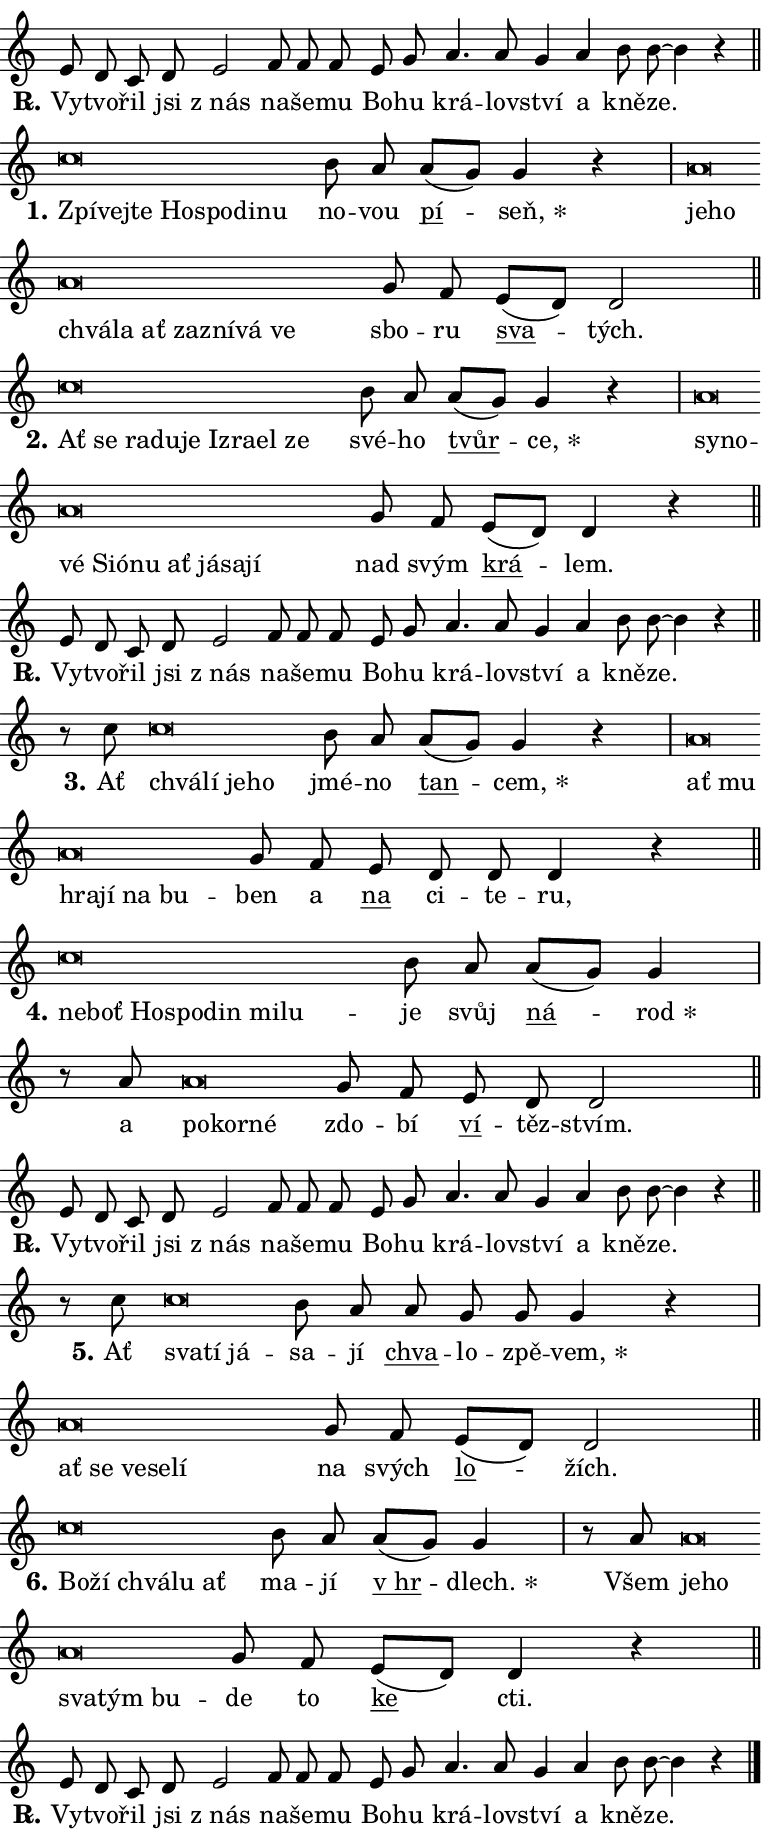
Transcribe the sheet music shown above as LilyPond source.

\version "2.24.0"
\header { tagline = "" }
\paper {
  indent = 0\cm
  top-margin = 0\cm
  right-margin = 0.13\cm % to fit lyric hyphens
  bottom-margin = 0\cm
  left-margin = 0\cm
  paper-width = 13\cm
  page-breaking = #ly:one-page-breaking
  system-system-spacing.basic-distance = #11
  score-system-spacing.basic-distance = #11
  ragged-last = ##f
}


%% Author: Thomas Morley
%% https://lists.gnu.org/archive/html/lilypond-user/2020-05/msg00002.html
#(define (line-position grob)
"Returns position of @var[grob} in current system:
   @code{'start}, if at first time-step
   @code{'end}, if at last time-step
   @code{'middle} otherwise
"
  (let* ((col (ly:item-get-column grob))
         (ln (ly:grob-object col 'left-neighbor))
         (rn (ly:grob-object col 'right-neighbor))
         (col-to-check-left (if (ly:grob? ln) ln col))
         (col-to-check-right (if (ly:grob? rn) rn col))
         (break-dir-left
           (and
             (ly:grob-property col-to-check-left 'non-musical #f)
             (ly:item-break-dir col-to-check-left)))
         (break-dir-right
           (and
             (ly:grob-property col-to-check-right 'non-musical #f)
             (ly:item-break-dir col-to-check-right))))
        (cond ((eqv? 1 break-dir-left) 'start)
              ((eqv? -1 break-dir-right) 'end)
              (else 'middle))))

#(define (tranparent-at-line-position vctor)
  (lambda (grob)
  "Relying on @code{line-position} select the relevant enry from @var{vctor}.
Used to determine transparency,"
    (case (line-position grob)
      ((end) (not (vector-ref vctor 0)))
      ((middle) (not (vector-ref vctor 1)))
      ((start) (not (vector-ref vctor 2))))))

noteHeadBreakVisibility =
#(define-music-function (break-visibility)(vector?)
"Makes @code{NoteHead}s transparent relying on @var{break-visibility}"
#{
  \override NoteHead.transparent =
    #(tranparent-at-line-position break-visibility)
#})

#(define delete-ledgers-for-transparent-note-heads
  (lambda (grob)
    "Reads whether a @code{NoteHead} is transparent.
If so this @code{NoteHead} is removed from @code{'note-heads} from
@var{grob}, which is supposed to be @code{LedgerLineSpanner}.
As a result ledgers are not printed for this @code{NoteHead}"
    (let* ((nhds-array (ly:grob-object grob 'note-heads))
           (nhds-list
             (if (ly:grob-array? nhds-array)
                 (ly:grob-array->list nhds-array)
                 '()))
           ;; Relies on the transparent-property being done before
           ;; Staff.LedgerLineSpanner.after-line-breaking is executed.
           ;; This is fragile ...
           (to-keep
             (remove
               (lambda (nhd)
                 (ly:grob-property nhd 'transparent #f))
               nhds-list)))
      ;; TODO find a better method to iterate over grob-arrays, similiar
      ;; to filter/remove etc for lists
      ;; For now rebuilt from scratch
      (set! (ly:grob-object grob 'note-heads)  '())
      (for-each
        (lambda (nhd)
          (ly:pointer-group-interface::add-grob grob 'note-heads nhd))
        to-keep))))

squashNotes = {
  \override NoteHead.X-extent = #'(-0.2 . 0.2)
  \override NoteHead.Y-extent = #'(-0.75 . 0)
  \override NoteHead.stencil =
    #(lambda (grob)
       (let ((pos (ly:grob-property grob 'staff-position)))
         (begin
           (if (< pos -7) (display "ERROR: Lower brevis then expected\n") (display ""))
           (if (<= pos -6) ly:text-interface::print ly:note-head::print))))
}
unSquashNotes = {
  \revert NoteHead.X-extent
  \revert NoteHead.Y-extent
  \revert NoteHead.stencil
}

hideNotes = \noteHeadBreakVisibility #begin-of-line-visible
unHideNotes = \noteHeadBreakVisibility #all-visible

% work-around for resetting accidentals
% https://lilypond.org/doc/v2.23/Documentation/notation/displaying-rhythms#unmetered-music
cadenzaMeasure = {
  \cadenzaOff
  \partial 1024 s1024
  \cadenzaOn
}

#(define-markup-command (accent layout props text) (markup?)
  "Underline accented syllable"
  (interpret-markup layout props
    #{\markup \override #'(offset . 4.3) \underline { #text }#}))

responsum = \markup \concat {
  "R" \hspace #-1.05 \path #0.1 #'((moveto 0 0.07) (lineto 0.9 0.8)) \hspace #0.05 "."
}

spaceSize = #0.6828661417322834 % exact space size for TeX Gyre Schola

\layout {
  \context {
    \Staff
    \remove "Time_signature_engraver"
    \override LedgerLineSpanner.after-line-breaking = #delete-ledgers-for-transparent-note-heads
  }
  \context {
    \Lyrics {
      \override LyricSpace.minimum-distance = \spaceSize
      \override LyricText.font-name = #"TeX Gyre Schola"
      \override LyricText.font-size = 1
      \override StanzaNumber.font-name = #"TeX Gyre Schola Bold"
      \override StanzaNumber.font-size = 1
    }
  }
  \context {
    \Score 
    \override NoteHead.text =
      #(lambda (grob) 
        (let ((pos (ly:grob-property grob 'staff-position)))
          #{\markup {
            \combine
              \halign #-0.55 \raise #(if (= pos -6) 0 0.5) \override #'(thickness . 2) \draw-line #'(3.2 . 0)
              \musicglyph "noteheads.sM1"
          }#}))
  }
}

% magnetic-lyrics.ily
%
%   written by
%     Jean Abou Samra <jean@abou-samra.fr>
%     Werner Lemberg <wl@gnu.org>
%
%   adapted by
%     Jiri Hon <jiri.hon@gmail.com>
%
% Version 2022-Apr-15

% https://www.mail-archive.com/lilypond-user@gnu.org/msg149350.html

#(define (Left_hyphen_pointer_engraver context)
   "Collect syllable-hyphen-syllable occurrences in lyrics and store
them in properties.  This engraver only looks to the left.  For
example, if the lyrics input is @code{foo -- bar}, it does the
following.

@itemize @bullet
@item
Set the @code{text} property of the @code{LyricHyphen} grob between
@q{foo} and @q{bar} to @code{foo}.

@item
Set the @code{left-hyphen} property of the @code{LyricText} grob with
text @q{foo} to the @code{LyricHyphen} grob between @q{foo} and
@q{bar}.
@end itemize

Use this auxiliary engraver in combination with the
@code{lyric-@/text::@/apply-@/magnetic-@/offset!} hook."
   (let ((hyphen #f)
         (text #f))
     (make-engraver
      (acknowledgers
       ((lyric-syllable-interface engraver grob source-engraver)
        (set! text grob)))
      (end-acknowledgers
       ((lyric-hyphen-interface engraver grob source-engraver)
        ;(when (not (grob::has-interface grob 'lyric-space-interface))
          (set! hyphen grob)));)
      ((stop-translation-timestep engraver)
       (when (and text hyphen)
         (ly:grob-set-object! text 'left-hyphen hyphen))
       (set! text #f)
       (set! hyphen #f)))))

#(define (lyric-text::apply-magnetic-offset! grob)
   "If the space between two syllables is less than the value in
property @code{LyricText@/.details@/.squash-threshold}, move the right
syllable to the left so that it gets concatenated with the left
syllable.

Use this function as a hook for
@code{LyricText@/.after-@/line-@/breaking} if the
@code{Left_@/hyphen_@/pointer_@/engraver} is active."
   (let ((hyphen (ly:grob-object grob 'left-hyphen #f)))
     (when hyphen
       (let ((left-text (ly:spanner-bound hyphen LEFT)))
         (when (grob::has-interface left-text 'lyric-syllable-interface)
           (let* ((common (ly:grob-common-refpoint grob left-text X))
                  (this-x-ext (ly:grob-extent grob common X))
                  (left-x-ext
                   (begin
                     ;; Trigger magnetism for left-text.
                     (ly:grob-property left-text 'after-line-breaking)
                     (ly:grob-extent left-text common X)))
                  ;; `delta` is the gap width between two syllables.
                  (delta (- (interval-start this-x-ext)
                            (interval-end left-x-ext)))
                  (details (ly:grob-property grob 'details))
                  (threshold (assoc-get 'squash-threshold details 0.2)))
             (when (< delta threshold)
               (let* (;; We have to manipulate the input text so that
                      ;; ligatures crossing syllable boundaries are not
                      ;; disabled.  For languages based on the Latin
                      ;; script this is essentially a beautification.
                      ;; However, for non-Western scripts it can be a
                      ;; necessity.
                      (lt (ly:grob-property left-text 'text))
                      (rt (ly:grob-property grob 'text))
                      (is-space (grob::has-interface hyphen 'lyric-space-interface))
                      (space (if is-space " " ""))
                      (extra-delta (if is-space spaceSize 0))
                      ;; Append new syllable.
                      (ltrt-space (if (and (string? lt) (string? rt))
                                (string-append lt space rt)
                                (make-concat-markup (list lt space rt))))
                      ;; Right-align `ltrt` to the right side.
                      (ltrt-space-markup (grob-interpret-markup
                               grob
                               (make-translate-markup
                                (cons (interval-length this-x-ext) 0)
                                (make-right-align-markup ltrt-space)))))
                 (begin
                   ;; Don't print `left-text`.
                   (ly:grob-set-property! left-text 'stencil #f)
                   ;; Set text and stencil (which holds all collected
                   ;; syllables so far) and shift it to the left.
                   (ly:grob-set-property! grob 'text ltrt-space)
                   (ly:grob-set-property! grob 'stencil ltrt-space-markup)
                   (ly:grob-translate-axis! grob (- (- delta extra-delta)) X))))))))))


#(define (lyric-hyphen::displace-bounds-first grob)
   ;; Make very sure this callback isn't triggered too early.
   (let ((left (ly:spanner-bound grob LEFT))
         (right (ly:spanner-bound grob RIGHT)))
     (ly:grob-property left 'after-line-breaking)
     (ly:grob-property right 'after-line-breaking)
     (ly:lyric-hyphen::print grob)))

squashThreshold = #0.4

\layout {
  \context {
    \Lyrics
    \consists #Left_hyphen_pointer_engraver
    \override LyricText.after-line-breaking =
      #lyric-text::apply-magnetic-offset!
    \override LyricHyphen.stencil = #lyric-hyphen::displace-bounds-first
    \override LyricText.details.squash-threshold = \squashThreshold
    \override LyricHyphen.minimum-distance = 0
    \override LyricHyphen.minimum-length = \squashThreshold
  }
}

squashText = \override LyricText.details.squash-threshold = 9999
unSquashText = \override LyricText.details.squash-threshold = \squashThreshold

leftText = \override LyricText.self-alignment-X = #LEFT
unLeftText = \revert LyricText.self-alignment-X

starOffset = #(lambda (grob) 
                (let ((x_offset (ly:self-alignment-interface::aligned-on-x-parent grob)))
                  (if (= x_offset 0) 0 (+ x_offset 1.2))))

star = #(define-music-function (syllable)(string?)
"Append star separator at the end of a syllable"
#{
  \once \override LyricText.X-offset = #starOffset
  \lyricmode { \markup {
    #syllable
    \override #'((font-name . "TeX Gyre Schola Bold")) \hspace #0.2 \lower #0.65 \larger "*"
  } }
#})

starAccent = #(define-music-function (syllable)(string?)
"Append star separator at the end of a syllable and make accent"
#{
  \once \override LyricText.X-offset = #starOffset
  \lyricmode { \markup {
    \accent #syllable
    \override #'((font-name . "TeX Gyre Schola Bold")) \hspace #0.2 \lower #0.65 \larger "*"
  } }
#})

breath = #(define-music-function (syllable)(string?)
"Append breathing indicator at the end of a syllable"
#{
  \lyricmode { \markup { #syllable "+" } }
#})

optionalBreath = #(define-music-function (syllable)(string?)
"Append optional breathing indicator at the end of a syllable"
#{
  \lyricmode { \markup { #syllable "(+)" } }
#})


\score {
    <<
        \new Voice = "melody" { \cadenzaOn \key c \major \relative { e'8 d c d e2 \bar "" f8 f f \bar "" e g \bar "" a4. a8 g4 \bar "" a b8 b~ b4 r \cadenzaMeasure \bar "||" \break } }
        \new Lyrics \lyricsto "melody" { \lyricmode { \set stanza = \responsum
Vy -- tvo -- řil jsi "z nás" na -- še -- mu Bo -- hu krá -- lov -- ství a kně -- ze. } }
    >>
    \layout {}
}

\score {
    <<
        \new Voice = "melody" { \cadenzaOn \key c \major \relative { \squashNotes c''\breve*1/16 \hideNotes \breve*1/16 \bar "" \breve*1/16 \bar "" \breve*1/16 \bar "" \breve*1/16 \bar "" \breve*1/16 \breve*1/16 \bar "" \unHideNotes \unSquashNotes b8 a \bar "" a[( g)] g4 r \cadenzaMeasure \bar "|" \squashNotes a\breve*1/16 \hideNotes \breve*1/16 \bar "" \breve*1/16 \bar "" \breve*1/16 \bar "" \breve*1/16 \bar "" \breve*1/16 \bar "" \breve*1/16 \bar "" \breve*1/16 \breve*1/16 \bar "" \unHideNotes \unSquashNotes g8 f \bar "" e[( d)] d2 \cadenzaMeasure \bar "||" \break } }
        \new Lyrics \lyricsto "melody" { \lyricmode { \set stanza = "1."
\leftText Zpí -- \squashText vej -- te Ho -- spo -- di -- nu \unLeftText \unSquashText no -- vou \markup \accent pí -- \star seň, \leftText je -- \squashText ho chvá -- la ať za -- zní -- vá ve \unLeftText \unSquashText sbo -- ru \markup \accent sva -- tých. } }
    >>
    \layout {}
}

\score {
    <<
        \new Voice = "melody" { \cadenzaOn \key c \major \relative { \squashNotes c''\breve*1/16 \hideNotes \breve*1/16 \bar "" \breve*1/16 \bar "" \breve*1/16 \bar "" \breve*1/16 \bar "" \breve*1/16 \bar "" \breve*1/16 \bar "" \breve*1/16 \breve*1/16 \bar "" \unHideNotes \unSquashNotes b8 a \bar "" a[( g)] g4 r \cadenzaMeasure \bar "|" \squashNotes a\breve*1/16 \hideNotes \breve*1/16 \bar "" \breve*1/16 \bar "" \breve*1/16 \bar "" \breve*1/16 \bar "" \breve*1/16 \bar "" \breve*1/16 \bar "" \breve*1/16 \bar "" \breve*1/16 \breve*1/16 \bar "" \unHideNotes \unSquashNotes g8 f \bar "" e[( d)] d4 r \cadenzaMeasure \bar "||" \break } }
        \new Lyrics \lyricsto "melody" { \lyricmode { \set stanza = "2."
\leftText Ať \squashText se ra -- du -- je Iz -- ra -- el ze \unLeftText \unSquashText své -- ho \markup \accent tvůr -- \star ce, \leftText sy -- \squashText no -- vé Si -- ó -- nu ať já -- sa -- jí \unLeftText \unSquashText nad svým \markup \accent krá -- lem. } }
    >>
    \layout {}
}

\score {
    <<
        \new Voice = "melody" { \cadenzaOn \key c \major \relative { e'8 d c d e2 \bar "" f8 f f \bar "" e g \bar "" a4. a8 g4 \bar "" a b8 b~ b4 r \cadenzaMeasure \bar "||" \break } }
        \new Lyrics \lyricsto "melody" { \lyricmode { \set stanza = \responsum
Vy -- tvo -- řil jsi "z nás" na -- še -- mu Bo -- hu krá -- lov -- ství a kně -- ze. } }
    >>
    \layout {}
}

\score {
    <<
        \new Voice = "melody" { \cadenzaOn \key c \major \relative { r8 c''8 \squashNotes c\breve*1/16 \hideNotes \breve*1/16 \bar "" \breve*1/16 \breve*1/16 \bar "" \unHideNotes \unSquashNotes b8 a \bar "" a[( g)] g4 r \cadenzaMeasure \bar "|" \squashNotes a\breve*1/16 \hideNotes \breve*1/16 \bar "" \breve*1/16 \bar "" \breve*1/16 \bar "" \breve*1/16 \breve*1/16 \bar "" \unHideNotes \unSquashNotes g8 f \bar "" e d d d4 r \cadenzaMeasure \bar "||" \break } }
        \new Lyrics \lyricsto "melody" { \lyricmode { \set stanza = "3."
Ať \leftText chvá -- \squashText lí je -- ho \unLeftText \unSquashText jmé -- no \markup \accent tan -- \star cem, \leftText ať \squashText mu hra -- jí na bu -- \unLeftText \unSquashText ben a \markup \accent na ci -- te -- ru, } }
    >>
    \layout {}
}

\score {
    <<
        \new Voice = "melody" { \cadenzaOn \key c \major \relative { \squashNotes c''\breve*1/16 \hideNotes \breve*1/16 \bar "" \breve*1/16 \bar "" \breve*1/16 \bar "" \breve*1/16 \bar "" \breve*1/16 \breve*1/16 \bar "" \unHideNotes \unSquashNotes b8 a \bar "" a[( g)] g4 \cadenzaMeasure \bar "|" r8 a8 \squashNotes a\breve*1/16 \hideNotes \breve*1/16 \breve*1/16 \bar "" \unHideNotes \unSquashNotes g8 f \bar "" e d d2 \cadenzaMeasure \bar "||" \break } }
        \new Lyrics \lyricsto "melody" { \lyricmode { \set stanza = "4."
\leftText ne -- \squashText boť Ho -- spo -- din mi -- lu -- \unLeftText \unSquashText je svůj \markup \accent ná -- \star rod a \leftText po -- \squashText kor -- né \unLeftText \unSquashText zdo -- bí \markup \accent ví -- těz -- stvím. } }
    >>
    \layout {}
}

\score {
    <<
        \new Voice = "melody" { \cadenzaOn \key c \major \relative { e'8 d c d e2 \bar "" f8 f f \bar "" e g \bar "" a4. a8 g4 \bar "" a b8 b~ b4 r \cadenzaMeasure \bar "||" \break } }
        \new Lyrics \lyricsto "melody" { \lyricmode { \set stanza = \responsum
Vy -- tvo -- řil jsi "z nás" na -- še -- mu Bo -- hu krá -- lov -- ství a kně -- ze. } }
    >>
    \layout {}
}

\score {
    <<
        \new Voice = "melody" { \cadenzaOn \key c \major \relative { r8 c''8 \squashNotes c\breve*1/16 \hideNotes \breve*1/16 \breve*1/16 \bar "" \unHideNotes \unSquashNotes b8 a \bar "" a g g g4 r \cadenzaMeasure \bar "|" \squashNotes a\breve*1/16 \hideNotes \breve*1/16 \bar "" \breve*1/16 \bar "" \breve*1/16 \breve*1/16 \bar "" \unHideNotes \unSquashNotes g8 f \bar "" e[( d)] d2 \cadenzaMeasure \bar "||" \break } }
        \new Lyrics \lyricsto "melody" { \lyricmode { \set stanza = "5."
Ať \leftText sva -- \squashText tí já -- \unLeftText \unSquashText sa -- jí \markup \accent chva -- lo -- zpě -- \star vem, \leftText ať \squashText se ve -- se -- lí \unLeftText \unSquashText na svých \markup \accent lo -- žích. } }
    >>
    \layout {}
}

\score {
    <<
        \new Voice = "melody" { \cadenzaOn \key c \major \relative { \squashNotes c''\breve*1/16 \hideNotes \breve*1/16 \bar "" \breve*1/16 \bar "" \breve*1/16 \breve*1/16 \bar "" \unHideNotes \unSquashNotes b8 a \bar "" a[( g)] g4 \cadenzaMeasure \bar "|" r8 a8 \squashNotes a\breve*1/16 \hideNotes \breve*1/16 \bar "" \breve*1/16 \bar "" \breve*1/16 \breve*1/16 \bar "" \unHideNotes \unSquashNotes g8 f \bar "" e[( d)] d4 r \cadenzaMeasure \bar "||" \break } }
        \new Lyrics \lyricsto "melody" { \lyricmode { \set stanza = "6."
\leftText Bo -- \squashText ží chvá -- lu ať \unLeftText \unSquashText ma -- jí \markup \accent "v hr" -- \star dlech. Všem \leftText je -- \squashText ho sva -- tým bu -- \unLeftText \unSquashText de to \markup \accent ke cti. } }
    >>
    \layout {}
}

\score {
    <<
        \new Voice = "melody" { \cadenzaOn \key c \major \relative { e'8 d c d e2 \bar "" f8 f f \bar "" e g \bar "" a4. a8 g4 \bar "" a b8 b~ b4 r \cadenzaMeasure \bar "||" \break } \bar "|." }
        \new Lyrics \lyricsto "melody" { \lyricmode { \set stanza = \responsum
Vy -- tvo -- řil jsi "z nás" na -- še -- mu Bo -- hu krá -- lov -- ství a kně -- ze. } }
    >>
    \layout {}
}
